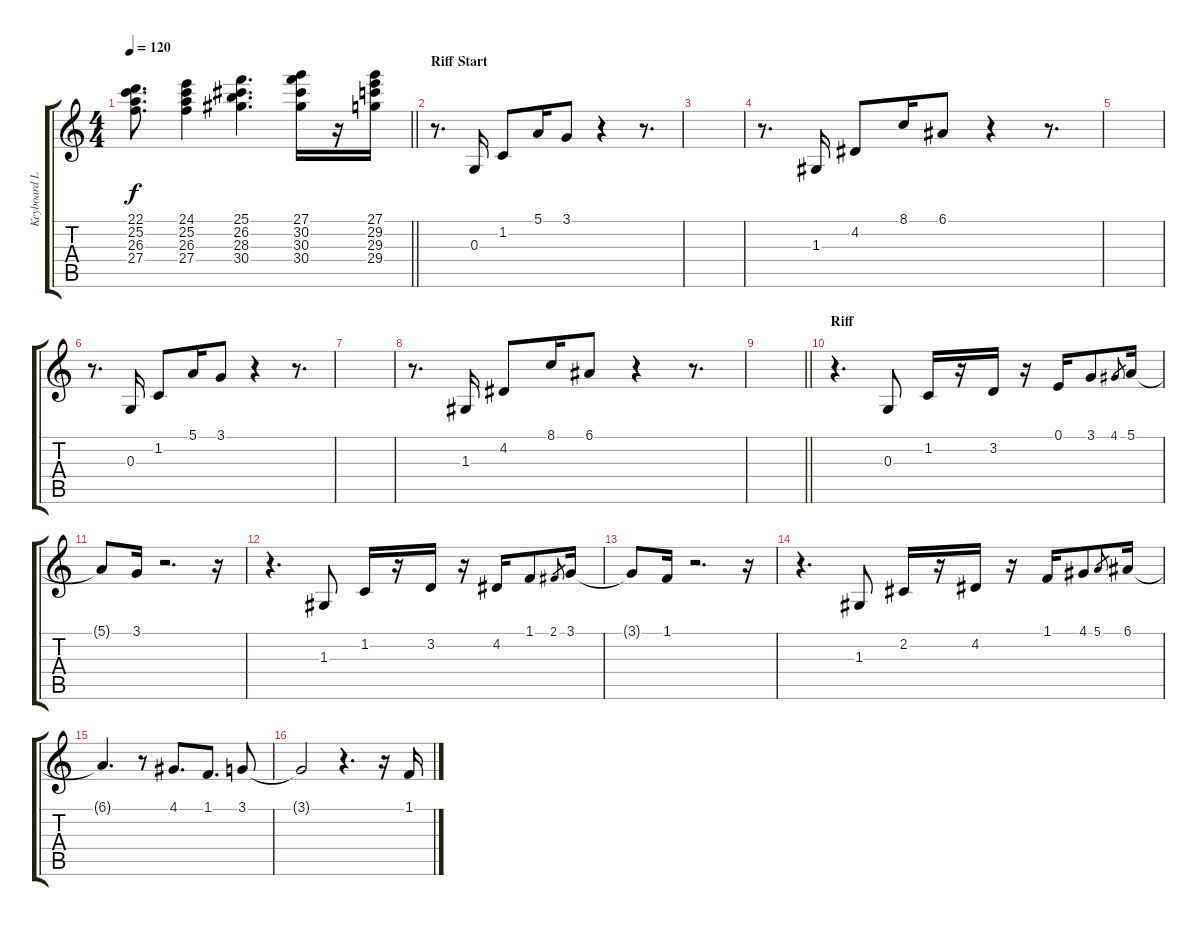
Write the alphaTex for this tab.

\track ("Keyboard Lead" "Keyboard L") {instrument lead2sawtooth}
\staff {score tabs}
\tuning (E4 B3 G3 D3 A2 E2) {hide}
\ts (4 4)
\tempo 120
\clef g2
\barLineRight lightlight
\ks c
(22.1 25.2 26.3 27.4).8{d dy f} (24.1 25.2 26.3 27.4).4 (25.1 26.2 28.3 30.4).4{d} (27.1 30.2 30.3 30.4).16 r.16 (27.1 29.2 29.3 29.4).16 |
\section ("" "Riff Start")
r.8{d instrument vibraphone} 0.3.16 1.2.8 5.1.16 3.1.8 r.4 r.8{d} |
|
r.8{d} 1.3.16 4.2.8 8.1.16 6.1.8 r.4 r.8{d} |
|
r.8{d} 0.3.16 1.2.8 5.1.16 3.1.8 r.4 r.8{d} |
|
r.8{d} 1.3.16 4.2.8 8.1.16 6.1.8 r.4 r.8{d} |
\barLineRight lightlight
|
\section ("" "Riff")
r.4{d instrument lead2sawtooth} 0.3.8 1.2.16 r.16 3.2.16 r.16 0.1.16 3.1.8 4.1.8{gr} 5.1.16 |
5.1{t}.8 3.1.16 r.2{d} r.16 |
r.4{d} 1.3.8 1.2.16 r.16 3.2.16 r.16 4.2.16 1.1.8 2.1.8{gr} 3.1.16 |
3.1{t}.8 1.1.16 r.2{d} r.16 |
r.4{d} 1.3.8 2.2.16 r.16 4.2.16 r.16 1.1.16 4.1.8 5.1.8{gr} 6.1.16 |
6.1{t}.4{d} r.8 4.1.8{d} 1.1.8{d} 3.1.8 |
3.1{t}.2 r.4{d} r.16 1.1.16
